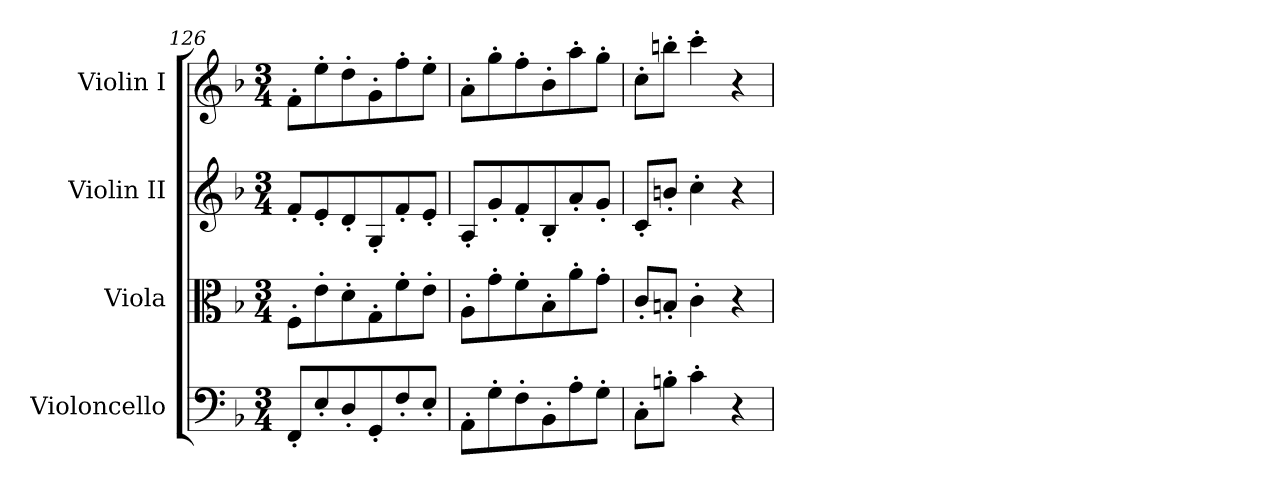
**kern	**kern	**kern	**kern
*part4	*part3	*part2	*part1
*staff4	*staff3	*staff2	*staff1
*I"Violoncello	*I"Viola	*I"Violin II	*I"Violin I
*I'Vc	*I'Vla	*I'Vln	*I'Vln
*clefF4	*clefC3	*clefG2	*clefG2
*k[b-]	*k[b-]	*k[b-]	*k[b-]
*M3/4	*M3/4	*M3/4	*M3/4
=126	=126	=126	=126
8FF'/L	8F'\L	8f'/L	8f'\L
8E'/	8e'\	8e'/	8ee'\
8D'/	8d'\	8d'/	8dd'\
8GG'/	8G'\	8G'/	8g'\
8F'/	8f'\	8f'/	8ff'\
8E'/J	8e'\J	8e'/J	8ee'\J
=127	=127	=127	=127
8AA'\L	8A'\L	8A'/L	8a'\L
8G'\	8g'\	8g'/	8gg'\
8F'\	8f'\	8f'/	8ff'\
8BB-'\	8B-'\	8B-'/	8b-'\
8A'\	8a'\	8a'/	8aa'\
8G'\J	8g'\J	8g'/J	8gg'\J
!!LO:LB:g=z
=128	=128	=128	=128
8C'\L	8c'/L	8c'/L	8cc'\L
8Bn'\J	8Bn'/J	8bn'/J	8bbn'\J
4c'\	4c'\	4cc'\	4ccc'\
4r	4r	4r	4r
=	=	=	=
*-	*-	*-	*-
